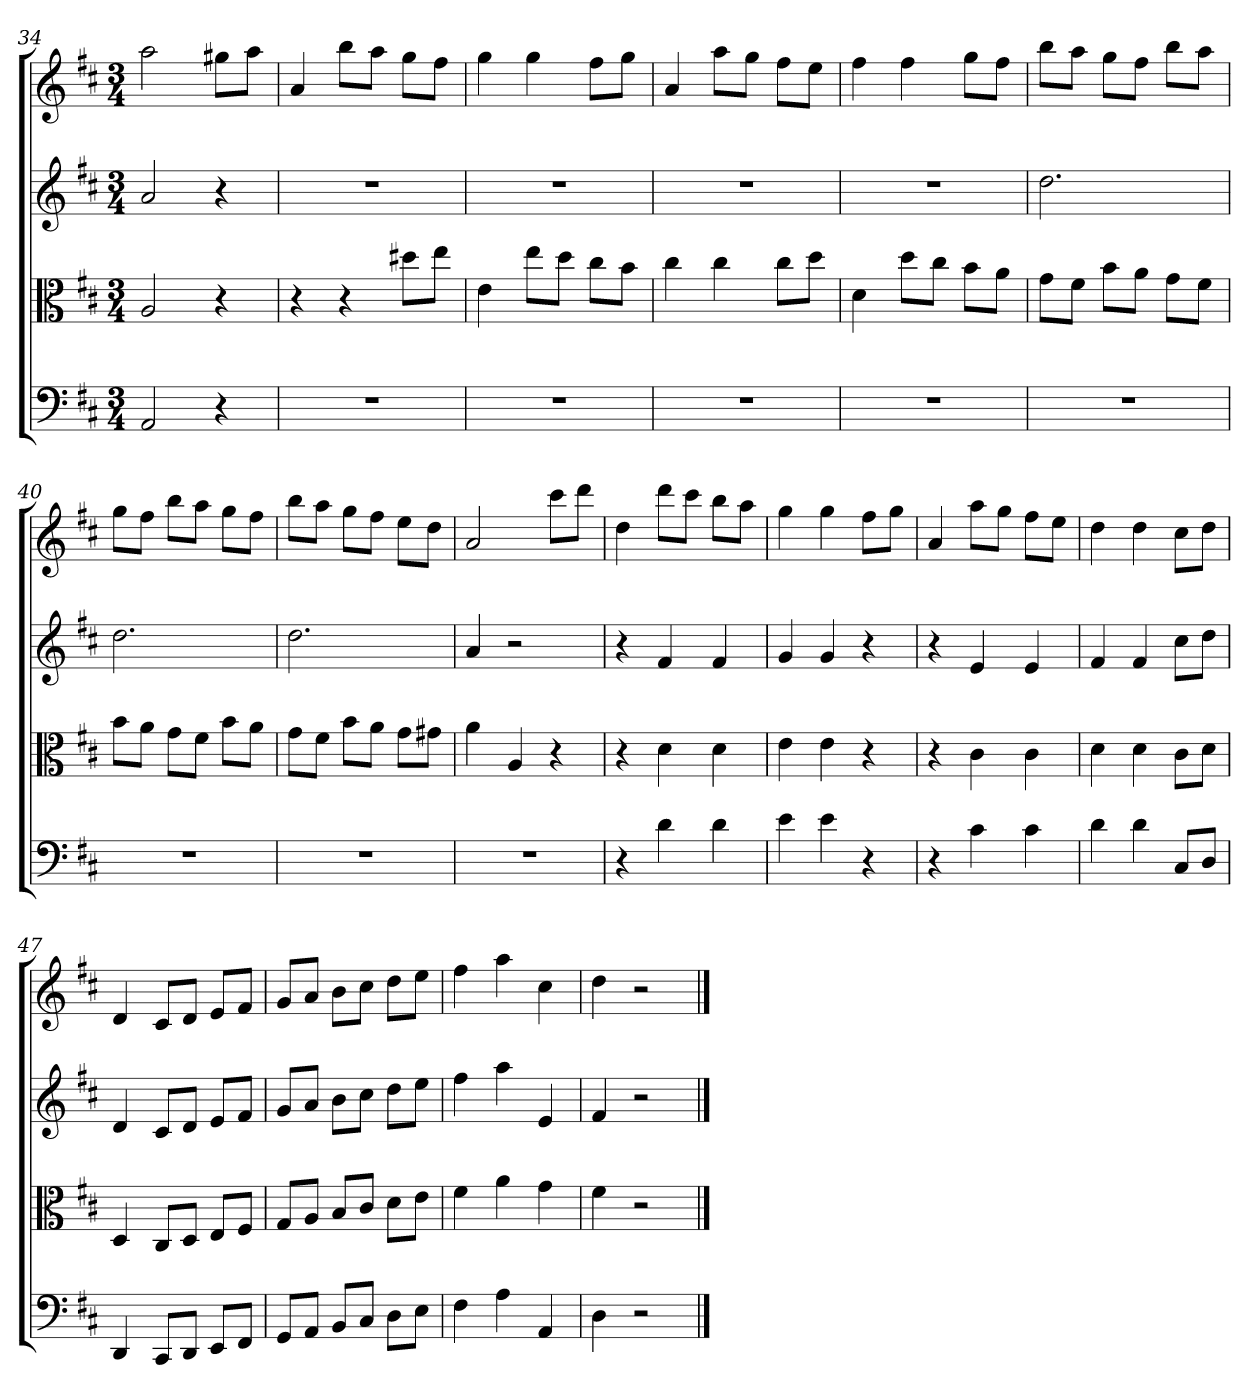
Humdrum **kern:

**kern	**kern	**kern	**kern
*part4	*part3	*part2	*part1
*staff4	*staff3	*staff2	*staff1
*clefF4	*clefC3	*	*
*k[f#c#]	*k[f#c#]	*k[f#c#]	*k[f#c#]
*D:	*D:	*D:	*D:
*M3/4	*M3/4	*M3/4	*M3/4
=34	=34	=34	=34
2AA	2A	2a	2aa
4r	4r	4r	8gg#XL
.	.	.	8aaJ
=35	=35	=35	=35
2.r	4r	2.r	4a
.	4r	.	8bbL
.	.	.	8aaJ
.	8dd#X\L	.	8ggL
.	8ee\J	.	8ff#J
=36	=36	=36	=36
2.r	4e	2.r	4gg
.	8ee\L	.	4gg
.	8dd\J	.	.
.	8cc#\L	.	8ff#L
.	8b\J	.	8ggJ
=37	=37	=37	=37
2.r	4cc#	2.r	4a
.	4cc#	.	8aaL
.	.	.	8ggJ
.	8cc#\L	.	8ff#L
.	8dd\J	.	8eeJ
=38	=38	=38	=38
2.r	4d	2.r	4ff#
.	8dd\L	.	4ff#
.	8cc#\J	.	.
.	8b\L	.	8ggL
.	8a\J	.	8ff#J
=39	=39	=39	=39
2.r	8g\L	2.dd	8bbL
.	8f#\J	.	8aaJ
.	8b\L	.	8ggL
.	8a\J	.	8ff#J
.	8g\L	.	8bbL
.	8f#\J	.	8aaJ
=40	=40	=40	=40
2.r	8b\L	2.dd	8ggL
.	8a\J	.	8ff#J
.	8g\L	.	8bbL
.	8f#\J	.	8aaJ
.	8b\L	.	8ggL
.	8a\J	.	8ff#J
=41	=41	=41	=41
2.r	8g\L	2.dd	8bbL
.	8f#\J	.	8aaJ
.	8b\L	.	8ggL
.	8a\J	.	8ff#J
.	8g\L	.	8eeL
.	8g#X\J	.	8ddJ
=42	=42	=42	=42
2.r	4a	4a	2a
.	4A	2r	.
.	4r	.	8ccc#L
.	.	.	8dddJ
=43	=43	=43	=43
4r	4r	4r	4dd
4d	4d	4f#	8dddL
.	.	.	8ccc#J
4d	4d	4f#	8bbL
.	.	.	8aaJ
=44	=44	=44	=44
4e	4e	4g	4gg
4e	4e	4g	4gg
4r	4r	4r	8ff#L
.	.	.	8ggJ
=45	=45	=45	=45
4r	4r	4r	4a
4c#	4c#	4e	8aaL
.	.	.	8ggJ
4c#	4c#	4e	8ff#L
.	.	.	8eeJ
=46	=46	=46	=46
4d	4d	4f#	4dd
4d	4d	4f#	4dd
8C#/L	8c#\L	8cc#L	8cc#L
8D/J	8d\J	8ddJ	8ddJ
=47	=47	=47	=47
4DD	4D	4d	4d
8CC#/L	8C#/L	8c#L	8c#L
8DD/J	8D/J	8dJ	8dJ
8EE/L	8E/L	8eL	8eL
8FF#/J	8F#/J	8f#J	8f#J
=48	=48	=48	=48
8GG/L	8G/L	8gL	8gL
8AA/J	8A/J	8aJ	8aJ
8BB/L	8B/L	8bL	8bL
8C#/J	8c#/J	8cc#J	8cc#J
8D\L	8d\L	8ddL	8ddL
8E\J	8e\J	8eeJ	8eeJ
=49	=49	=49	=49
4F#	4f#	4ff#	4ff#
4A	4a	4aa	4aa
4AA	4g	4e	4cc#
=50	=50	=50	=50
4D	4f#	4f#	4dd
2r	2r	2r	2r
==	==	==	==
*-	*-	*-	*-
